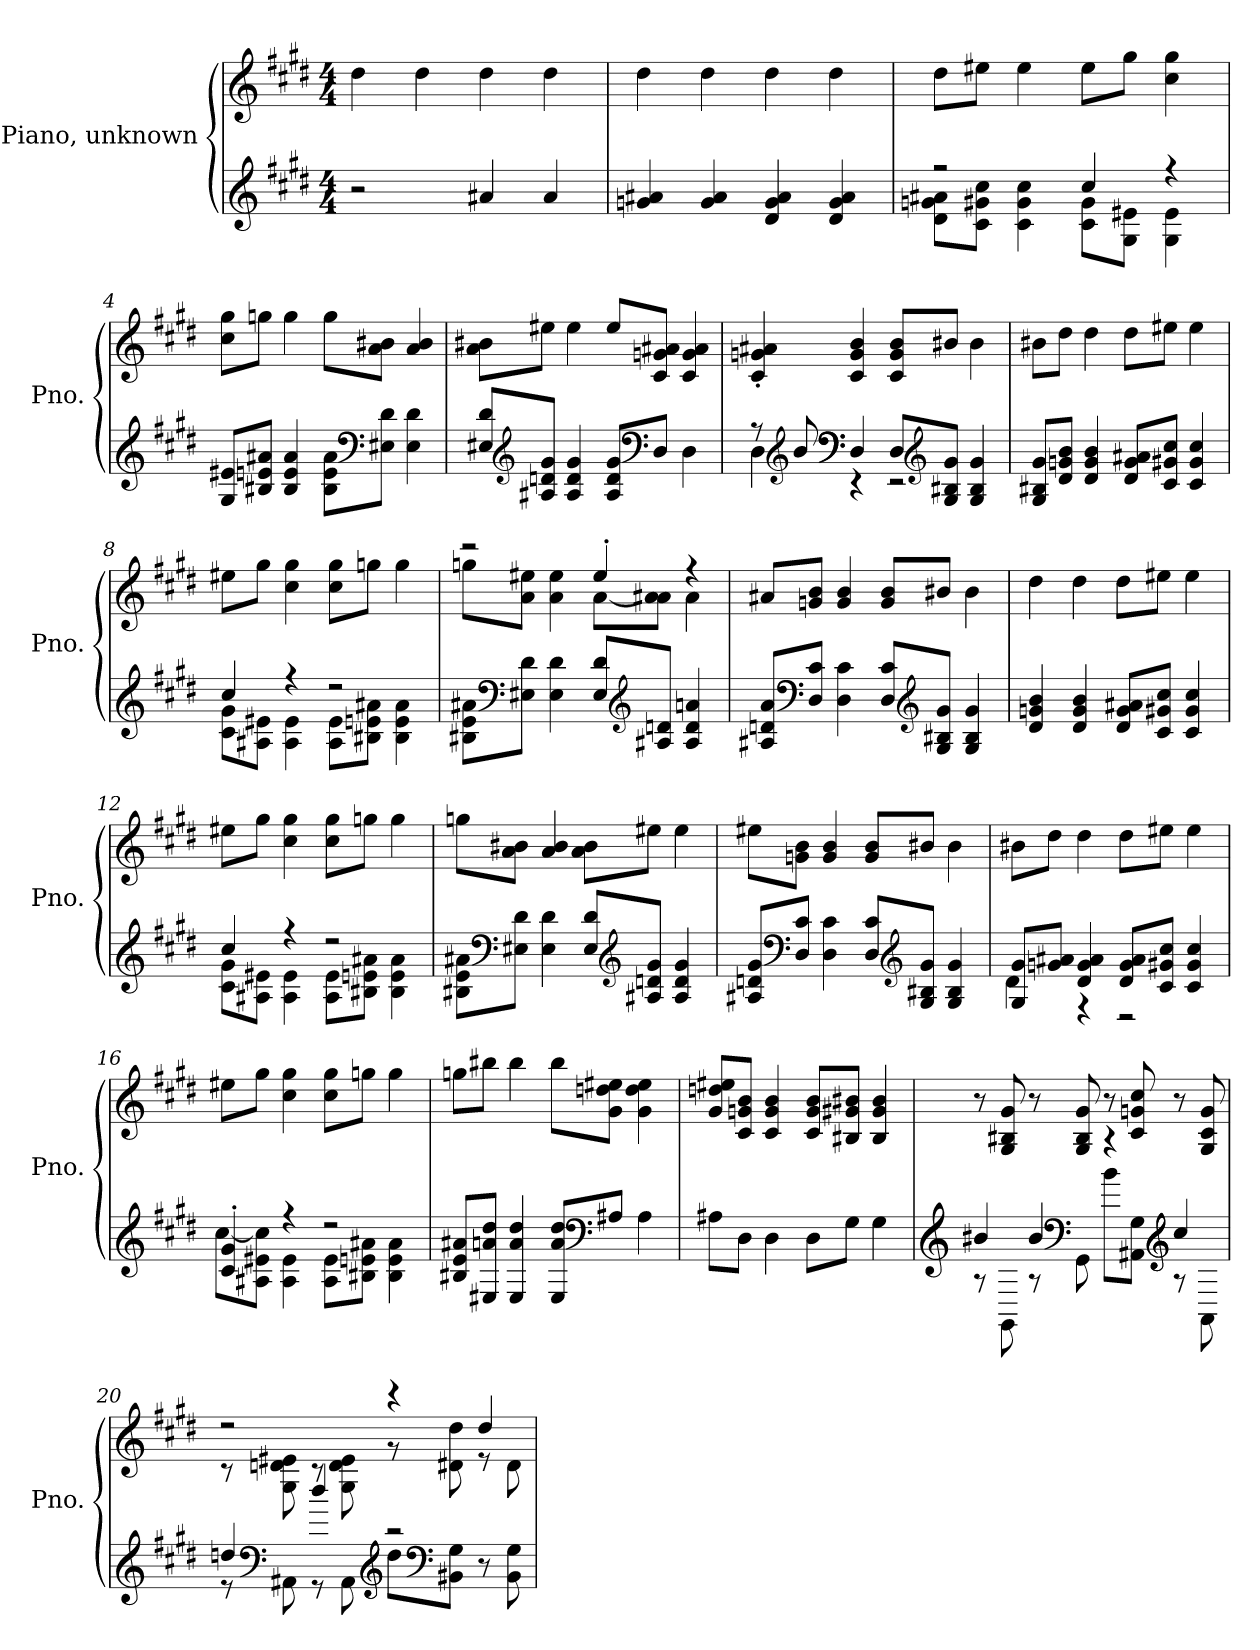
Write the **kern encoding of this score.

**kern	**kern
*part1	*part1
*staff2	*staff1
*I"Piano, unknown	*
*I'Pno.	*
*clefG2	*clefG2
*k[f#c#g#d#]	*k[f#c#g#d#]
*M4/4	*M4/4
*MM120	*MM120
=1	=1
2r	4dd#\
.	4dd#\
4a#X/	4dd#\
4a#/	4dd#\
=2	=2
4gn/ 4a#X/	4dd#\
4g/ 4a#/	4dd#\
4d#/ 4g/ 4a#/	4dd#\
4d#/ 4g/ 4a#/	4dd#\
=3	=3
*^	*
2r	8d#\ 8gn\ 8a#X\L	8dd#\L
.	8c#\ 8g#X\ 8cc#\J	8ee#X\J
.	4c#\ 4g#\ 4cc#\	4ee#\
4cc#/	8c#\ 8g#\L	8ee#\L
.	8G#\ 8e#X\J	8gg#\J
4r	4G#\ 4e#\	4cc#\ 4gg#\
*v	*v	*
=4	=4
8G#/ 8e#X/L	8cc#\ 8gg#\L
8B#X/ 8en/ 8a#X/J	8ggn\J
4B#/ 4e/ 4a#/	4gg\
8B#\ 8e\ 8a#\L	8gg\L
*clefF4	*
8E#X\ 8d#\J	8a\ 8b#X\J
4E#\ 4d#\	4a/ 4b#/
!!LO:LB:g=z
=5	=5
8E#X/ 8d#/L	8a\ 8b#X\L
*clefG2	*
8A#X/ 8dn/ 8g#/J	8ee#X\J
4A#/ 4d/ 4g#/	4ee#\
8A#/ 8d/ 8g#/L	8ee#/L
*clefF4	*
8D#/J	8c#/ 8gn/ 8a#X/J
4D#\	4c#/ 4g/ 4a#/
=6	=6
*^	*
8r	4D#\	4c#/' 4gn/' 4a#X/'
*clefG2	*	*
8b/	.	.
*clefF4	*	*
4D#/	4r	4c#/ 4g/ 4b/
8D#/L	2r	8c#/ 8g/ 8b/L
*clefG2	*	*
8G#/ 8B#X/ 8g#/J	.	8b#X/J
4G#/ 4B#/ 4g#/	.	4b#\
*v	*v	*
=7	=7
8G#/ 8B#X/ 8g#/L	8b#X\L
8d#/ 8gn/ 8b/J	8dd#\J
4d#/ 4g/ 4b/	4dd#\
8d#/ 8g/ 8a#X/L	8dd#\L
8c#/ 8g#X/ 8cc#/J	8ee#X\J
4c#/ 4g#/ 4cc#/	4ee#\
!!LO:LB:g=z
=8	=8
*^	*
4cc#/	8c#\ 8g#\L	8ee#X\L
.	8A#X\ 8e#X\J	8gg#\J
4r	4A#\ 4e#\	4cc#\ 4gg#\
2r	8A#\ 8e#\L	8cc#\ 8gg#\L
.	8B#X\ 8en\ 8a#X\J	8ggn\J
.	4B#\ 4e\ 4a#\	4gg\
*v	*v	*
=9	=9
*	*^
8B#X\ 8e\ 8a#X\L	2r	8ggn\L
*clefF4	*	*
8E#X\ 8d#\J	.	8a\ 8ee#X\J
4E#\ 4d#\	.	4a\ 4ee#\
8E#/ 8d#/L	4ee#'/	[8a\L
*clefG2	*	*
8A#X/ 8dn/J	.	8a\] 8a#X\J
4A#/ 4d/ 4an/	4r	4a#\
*	*v	*v
=10	=10
8A#X/ 8dn/ 8a/L	8a#X/L
*clefF4	*
8D#/ 8c#/J	8gn/ 8b/J
4D#\ 4c#\	4g/ 4b/
8D#/ 8c#/L	8g/ 8b/L
*clefG2	*
8G#/ 8B#X/ 8g#/J	8b#X/J
4G#/ 4B#/ 4g#/	4b#\
!!LO:LB:g=z
=11	=11
4d#/ 4gn/ 4b/	4dd#\
4d#/ 4g/ 4b/	4dd#\
8d#/ 8g/ 8a#X/L	8dd#\L
8c#/ 8g#X/ 8cc#/J	8ee#X\J
4c#/ 4g#/ 4cc#/	4ee#\
=12	=12
*^	*
4cc#/	8c#\ 8g#\L	8ee#X\L
.	8A#X\ 8e#X\J	8gg#\J
4r	4A#\ 4e#\	4cc#\ 4gg#\
2r	8A#\ 8e#\L	8cc#\ 8gg#\L
.	8B#X\ 8en\ 8a#X\J	8ggn\J
.	4B#\ 4e\ 4a#\	4gg\
*v	*v	*
=13	=13
8B#X\ 8e\ 8a#X\L	8ggn\L
*clefF4	*
8E#X\ 8d#\J	8a\ 8b#X\J
4E#\ 4d#\	4a/ 4b#/
8E#/ 8d#/L	8a\ 8b#\L
*clefG2	*
8A#X/ 8dn/ 8g#/J	8ee#X\J
4A#/ 4d/ 4g#/	4ee#\
!!LO:LB:g=z
=14	=14
8A#X/ 8dn/ 8g#/L	8ee#X\L
*clefF4	*
8D#/ 8c#/J	8gn\ 8b\J
4D#\ 4c#\	4g/ 4b/
8D#/ 8c#/L	8g/ 8b/L
*clefG2	*
8G#/ 8B#X/ 8g#/J	8b#X/J
4G#/ 4B#/ 4g#/	4b#\
=15	=15
*^	*
8G#/ 8g#/L	4d#\	8b#X\L
8gn/ 8a#X/J	.	8dd#\J
4d#/ 4g/ 4a#/	4r	4dd#\
8d#/ 8g/ 8a#/L	2r	8dd#\L
8c#/ 8g#X/ 8cc#/J	.	8ee#X\J
4c#/ 4g#/ 4cc#/	.	4ee#\
=16	=16	=16
4c#/' 4g#/'	[8cc#\L	8ee#X\L
.	8A#X\ 8e#X\ 8cc#\]J	8gg#\J
4r	4A#\ 4e#\	4cc#\ 4gg#\
2r	8A#\ 8e#\L	8cc#\ 8gg#\L
.	8B#X\ 8en\ 8a#X\J	8ggn\J
.	4B#\ 4e\ 4a#\	4gg\
*v	*v	*
!!LO:LB:g=z
=17	=17
8B#X/ 8e/ 8a#X/L	8ggn\L
8E#X/ 8an/ 8dd#/J	8bb#X\J
4E#/ 4a/ 4dd#/	4bb#\
8E#/ 8a/ 8dd#/L	8bb#\L
*clefF4	*
8A#X/J	8g#\ 8ddn\ 8ee#X\J
4A#\	4g#\ 4dd\ 4ee#\
=18	=18
8A#X\L	8g#/ 8ddn/ 8ee#X/L
8D#\J	8c#/ 8gn/ 8b/J
4D#\	4c#/ 4g/ 4b/
8D#\L	8c#/ 8g/ 8b/L
8G#\J	8B#X/ 8g#X/ 8b#X/J
4G#\	4B#/ 4g#/ 4b#/
=19	=19
*clefG2	*
*^	*
4b#X/	8r	8r
.	8GG#\	8G#/ 8B#X/ 8g#/
4b#/	8r	8r
*clefF4	*	*
.	8GG#\	8G#/ 8B#/ 8g#/
4r	8b#\L	8r
.	8AA#X\ 8G#\J	8c#/ 8gn/ 8cc#/
*clefG2	*	*
4cc#/	8r	8r
.	8AA#\	8G#/ 8c#/ 8g/
!!LO:PB:g=z
=20	=20	=20
*	*	*^
4ddn/	8r	2r	8r
*clefF4	*	*	*
.	8AA#X\	.	8G#\ 8dn\ 8e#X\
4dd/	8r	.	8r
.	8AA#\	.	8G#\ 8d\ 8e#\
*clefG2	*	*	*
2r	8dd\L	4r	8r
*clefF4	*	*	*
.	8BB#X\ 8G#\J	.	8d#X\ 8dd#\
.	8r	4dd#/	8r
.	8BB#\ 8G#\	.	8d#\
*v	*v	*	*
*	*v	*v
=	=
*-	*-
